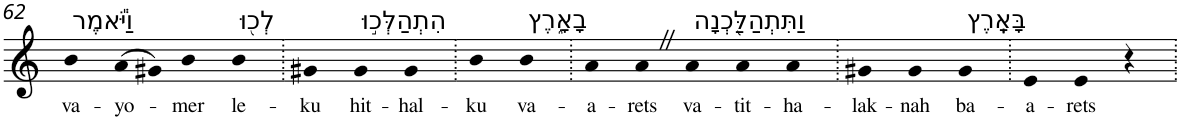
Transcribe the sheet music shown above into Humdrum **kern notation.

**kern	**text
*part1	*part1
*staff1	*staff1
*I"Piano	*
*I'Pno	*
!!LO:PB:g=z
*clefG2	*
*k[]	*
=62	=62
!LO:TX:a:t=וַיֹּ֕אמֶר	!
!	!LO:LY:b
4b	va-
!	!LO:LY:b
(>8a	-yo-
8g#X)	.
!	!LO:LY:b
4b	-mer
!LO:TX:a:t=לְכ֖וּ	!
!	!LO:LY:b
4b	le-
=63.	=63.
!	!LO:LY:b
4g#X	-ku
!LO:TX:a:t=הִתְהַלְּכ֣וּ	!
!	!LO:LY:b
4g#	hit-
!	!LO:LY:b
4g#	-hal-
=64.	=64.
!	!LO:LY:b
4b	-ku
!LO:TX:a:t=בָאָ֑רֶץ	!
!	!LO:LY:b
4b	va-
=65.	=65.
!	!LO:LY:b
4a	-a-
!	!LO:LY:b
4aZ	-rets
!LO:TX:a:t=וַתִּתְהַלַּ֖כְנָה	!
!	!LO:LY:b
4a	va-
!	!LO:LY:b
4a	-tit-
!	!LO:LY:b
4a	-ha-
=66.	=66.
!	!LO:LY:b
4g#X	-lak-
!	!LO:LY:b
4g#	-nah
!LO:TX:a:t=בָּאָֽרֶץ	!
!	!LO:LY:b
4g#	ba-
=67.	=67.
!	!LO:LY:b
4e	-a-
!	!LO:LY:b
4e	-rets
4r	.
=.	=.
*-	*-
